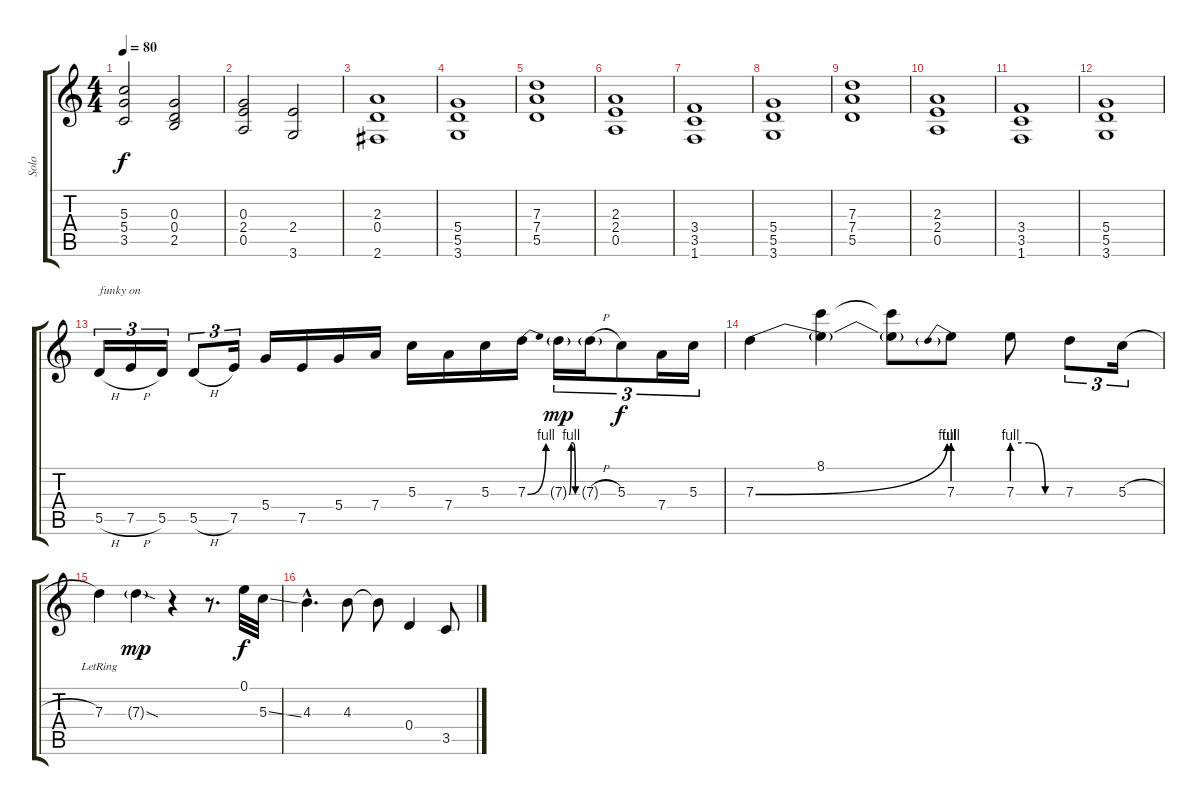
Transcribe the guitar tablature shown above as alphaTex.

\track ("Solo" "Solo") {instrument overdrivenguitar}
\staff {score tabs}
\tuning (E4 B3 G3 D3 A2 E2) {hide}
\ts (4 4)
\tempo 80
\clef g2
\ks c
(5.3 5.4 3.5).2{dy f} (0.3 0.4 2.5).2 |
(0.3 2.4 0.5).2 (2.4 3.6).2 |
(2.3 0.4 2.6).1 |
(5.4 5.5 3.6).1 |
(7.3 7.4 5.5).1 |
(2.3 2.4 0.5).1 |
(3.4 3.5 1.6).1 |
(5.4 5.5 3.6).1 |
(7.3 7.4 5.5).1 |
(2.3 2.4 0.5).1 |
(3.4 3.5 1.6).1 |
(5.4 5.5 3.6).1 |
5.5{h}.16{tu (3 2) txt "funky on"} 7.5{h}.16{tu (3 2)} 5.5.16{tu (3 2)} 5.5{h}.8{tu (3 2)} 7.5.16{tu (3 2)} 5.4.16 7.5.16 5.4.16 7.4.16 5.3.16 7.4.16 5.3.16 7.3{be (bend 0 0 60 4)}.16 7.3{be (custom 0 0 15 4 30 4 45 0 60 0) g}.16{tu (3 2) dy mp} 7.3{h g}.16{tu (3 2)} 5.3.8{tu (3 2) dy f} 7.4.16{tu (3 2)} 5.3.16{tu (3 2)} |
7.3{be (bend 0 0 60 4)}.4 (8.1 7.3{t}).4 (8.1{t} 7.3{t}).8 7.3{be (prebend 0 4 60 4)}.8 7.3{be (custom 0 4 20 4 40 0 60 0)}.8 7.3.8{tu (3 2)} 5.3{h}.16{tu (3 2)} |
7.3{lr}.4 7.3{sod g}.4{dy mp} r.4 r.8{d} 0.1.32{dy f} 5.3{ss}.32 |
4.3{hac}.4{d} 4.3.8 4.3{t}.8 0.4.4 3.5.8
